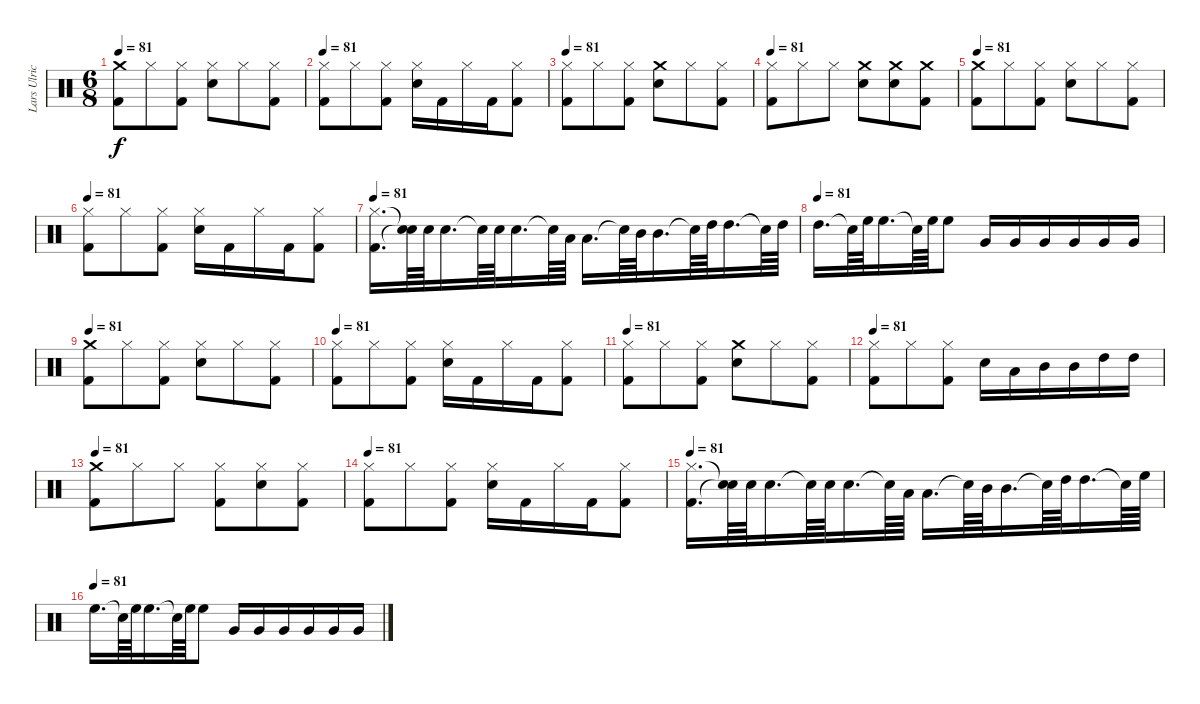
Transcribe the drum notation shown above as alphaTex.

\track ("Lars Ulrich" "Lars Ulric") {instrument percussion}
\staff {score}
\articulation defaults
\ts (6 8)
\tempo 81
\clef neutral
\ks c
("Crash medium (hit)" "Kick (hit) 2").8{dy f} "Hi-Hat (closed)".8 ("Kick (hit) 2" "Hi-Hat (closed)").8 ("Snare (hit) 2" "Hi-Hat (closed)").8 "Hi-Hat (closed)".8 ("Kick (hit) 2" "Hi-Hat (closed)").8 |
\tempo 81
("Hi-Hat (closed)" "Kick (hit) 2").8 "Hi-Hat (closed)".8 ("Kick (hit) 2" "Hi-Hat (closed)").8 ("Hi-Hat (closed)" "Snare (hit) 2").16 "Kick (hit) 2".16 "Hi-Hat (closed)".16 "Kick (hit) 2".16 ("Kick (hit) 2" "Hi-Hat (closed)").8 |
\tempo 81
("Kick (hit) 2" "Hi-Hat (closed)").8 "Hi-Hat (closed)".8 ("Kick (hit) 2" "Hi-Hat (closed)").8 ("Crash medium (hit)" "Snare (hit) 2").8 "Hi-Hat (closed)".8 ("Kick (hit) 2" "Hi-Hat (closed)").8 |
\tempo 81
("Hi-Hat (closed)" "Kick (hit) 2").8 "Hi-Hat (closed)".8 "Hi-Hat (closed)".8 ("Crash medium (hit)" "Snare (hit) 2").8 ("Crash medium (hit)" "Snare (hit) 2").8 ("Kick (hit) 2" "Crash medium (hit)").8 |
\tempo 81
("Crash medium (hit)" "Kick (hit) 2").8 "Hi-Hat (closed)".8 ("Hi-Hat (closed)" "Kick (hit) 2").8 ("Snare (hit) 2" "Hi-Hat (closed)").8 "Hi-Hat (closed)".8 ("Hi-Hat (closed)" "Kick (hit) 2").8 |
\tempo 81
("Hi-Hat (closed)" "Kick (hit) 2").8 "Hi-Hat (closed)".8 ("Kick (hit) 2" "Hi-Hat (closed)").8 ("Hi-Hat (closed)" "Snare (hit) 2").16 "Kick (hit) 2".16 "Hi-Hat (closed)".16 "Kick (hit) 2".16 ("Kick (hit) 2" "Hi-Hat (closed)").8 |
\tempo 81
("Kick (hit) 2" "Hi-Hat (closed)").16{d} ("Snare (hit)"{t} "Snare (hit)"{t}).64 "Snare (hit) 2".64 "Snare (hit) 2".16{d} "Snare (hit)"{t}.64 "Snare (hit) 2".64 "Snare (hit) 2".16{d} "Snare (hit)"{t}.64 "Low Tom (hit)".64 "Low Tom (hit)".16{d} "Snare (hit)"{t}.64 "Mid Tom (hit)".64 "Mid Tom (hit)".16{d} "Snare (hit)"{t}.64 "High Tom (hit)".64 "High Tom (hit)".16{d} "Snare (hit)"{t}.64 "High Tom (hit)".64 |
\tempo (81)
"High Tom (hit)".16{d} "Snare (hit)"{t}.64 "High Floor Tom (hit)".64 "High Floor Tom (hit)".16{d} "Snare (hit)"{t}.64 "High Floor Tom (hit)".64 "High Floor Tom (hit)".8 "Very Low Tom (hit)".16 "Very Low Tom (hit)".16 "Very Low Tom (hit)".16 "Very Low Tom (hit)".16 "Very Low Tom (hit)".16 "Very Low Tom (hit)".16 |
\tempo 81
("Kick (hit) 2" "Crash medium (hit)").8 "Hi-Hat (closed)".8 ("Kick (hit) 2" "Hi-Hat (closed)").8 ("Snare (hit) 2" "Hi-Hat (closed)").8 "Hi-Hat (closed)".8 ("Kick (hit) 2" "Hi-Hat (closed)").8 |
\tempo 81
("Hi-Hat (closed)" "Kick (hit) 2").8 "Hi-Hat (closed)".8 ("Kick (hit) 2" "Hi-Hat (closed)").8 ("Snare (hit) 2" "Hi-Hat (closed)").16 "Kick (hit) 2".16 "Hi-Hat (closed)".16 "Kick (hit) 2".16 ("Kick (hit) 2" "Hi-Hat (closed)").8 |
\tempo 81
("Kick (hit) 2" "Hi-Hat (closed)").8 "Hi-Hat (closed)".8 ("Kick (hit) 2" "Hi-Hat (closed)").8 ("Crash medium (hit)" "Snare (hit) 2").8 "Hi-Hat (closed)".8 ("Kick (hit) 2" "Hi-Hat (closed)").8 |
\tempo 81
("Hi-Hat (closed)" "Kick (hit) 2").8 "Hi-Hat (closed)".8 ("Hi-Hat (closed)" "Kick (hit) 2").8 "Snare (hit) 2".16 "Low Tom (hit)".16 "Mid Tom (hit)".16 "Mid Tom (hit)".16 "High Tom (hit)".16 "High Tom (hit)".16 |
\tempo 81
("Crash medium (hit)" "Kick (hit) 2").8 "Hi-Hat (closed)".8 "Hi-Hat (closed)".8 ("Kick (hit) 2" "Hi-Hat (closed)").8 ("Snare (hit) 2" "Hi-Hat (closed)").8 ("Kick (hit) 2" "Hi-Hat (closed)").8 |
\tempo 81
("Hi-Hat (closed)" "Kick (hit) 2").8 "Hi-Hat (closed)".8 ("Kick (hit) 2" "Hi-Hat (closed)").8 ("Hi-Hat (closed)" "Snare (hit) 2").16 "Kick (hit) 2".16 "Hi-Hat (closed)".16 "Kick (hit) 2".16 ("Kick (hit) 2" "Hi-Hat (closed)").8 |
\tempo 81
("Kick (hit) 2" "Hi-Hat (closed)").16{d} ("Snare (hit)"{t} "Snare (hit)"{t}).64 "Snare (hit) 2".64 "Snare (hit) 2".16{d} "Snare (hit)"{t}.64 "Snare (hit) 2".64 "Snare (hit) 2".16{d} "Snare (hit)"{t}.64 "Low Tom (hit)".64 "Low Tom (hit)".16{d} "Snare (hit)"{t}.64 "Mid Tom (hit)".64 "Mid Tom (hit)".16{d} "Snare (hit)"{t}.64 "High Tom (hit)".64 "High Tom (hit)".16{d} "Snare (hit)"{t}.64 "High Floor Tom (hit)".64 |
\tempo (81)
"High Floor Tom (hit)".16{d} "Snare (hit)"{t}.64 "High Floor Tom (hit)".64 "High Floor Tom (hit)".16{d} "Snare (hit)"{t}.64 "High Floor Tom (hit)".64 "High Floor Tom (hit)".8 "Very Low Tom (hit)".16 "Very Low Tom (hit)".16 "Very Low Tom (hit)".16 "Very Low Tom (hit)".16 "Very Low Tom (hit)".16 "Very Low Tom (hit)".16
